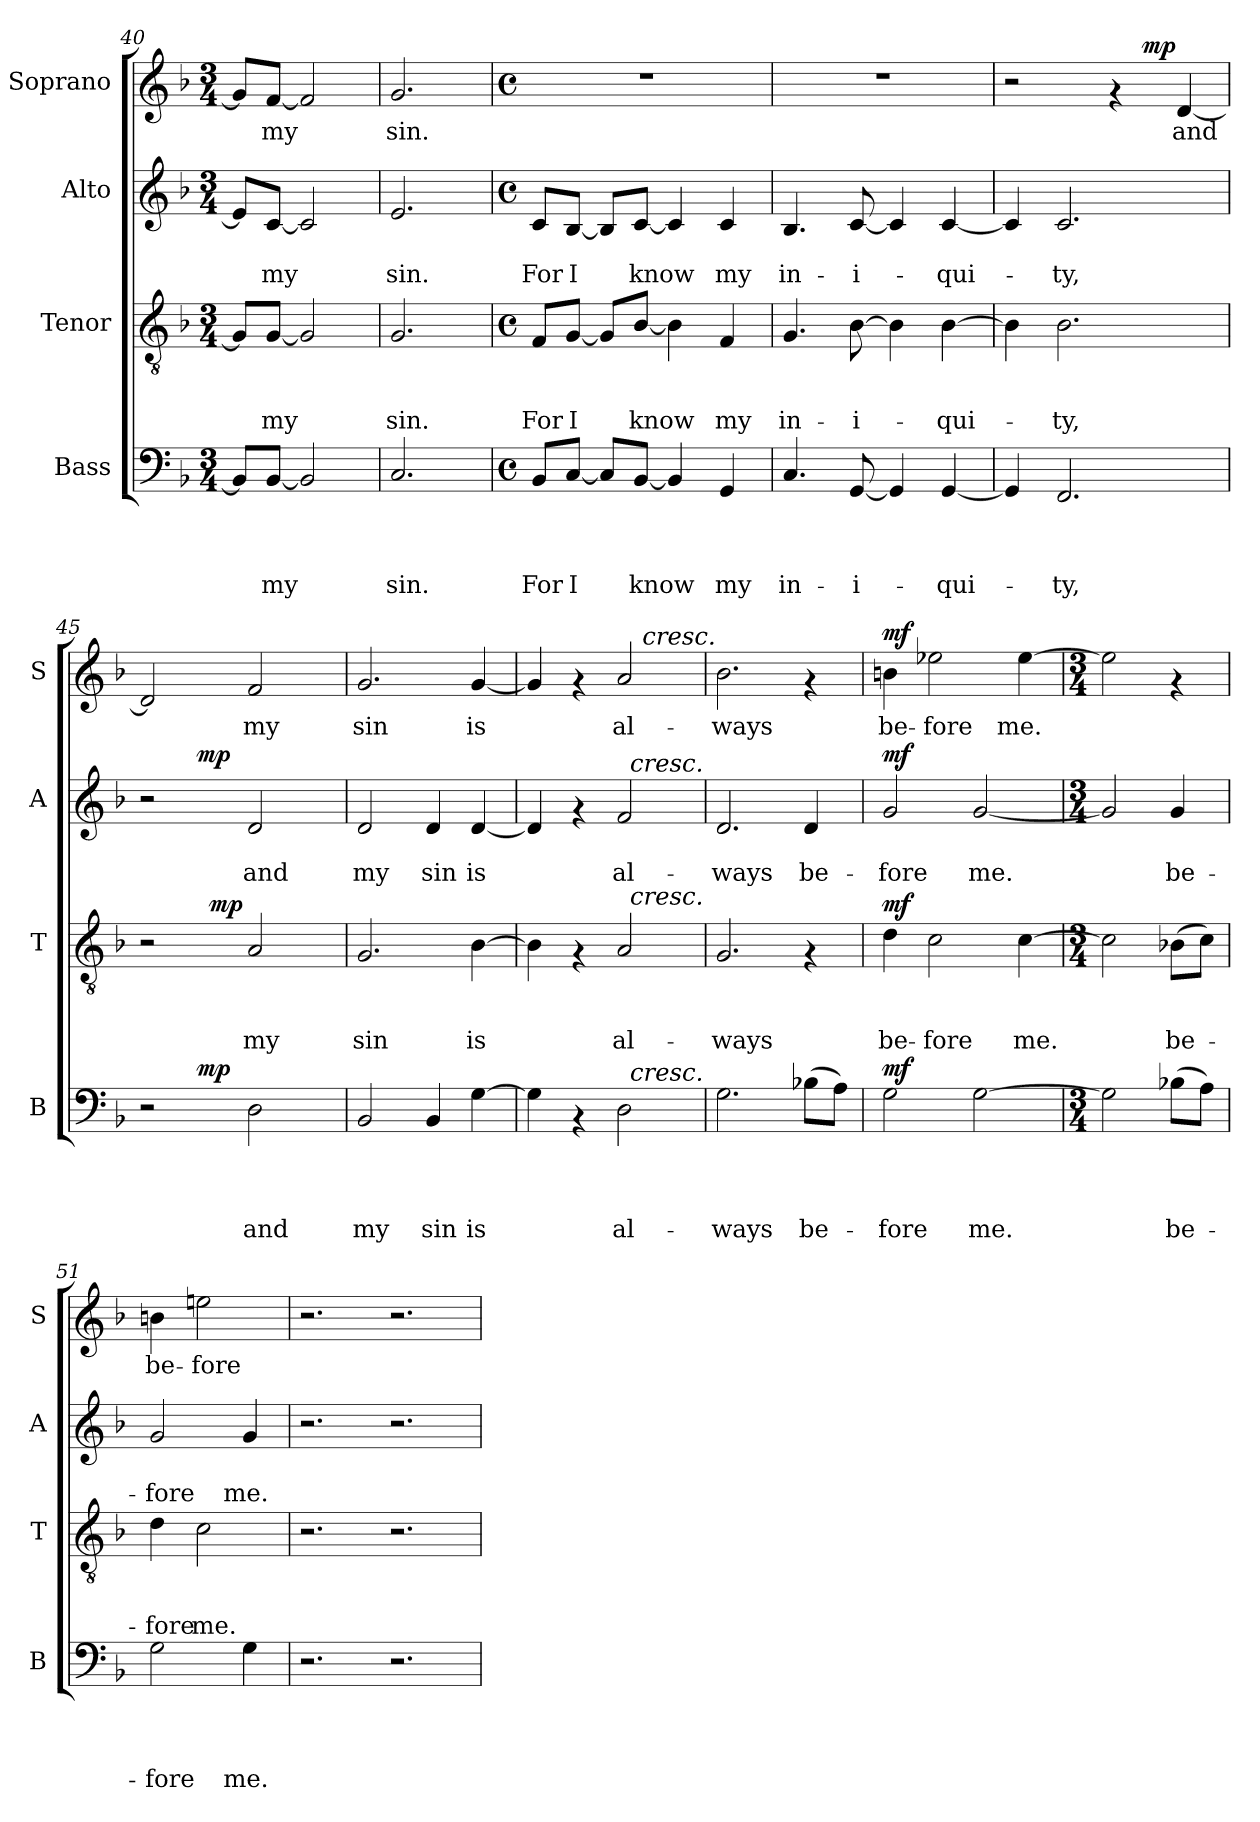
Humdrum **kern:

**kern	**text	**text	**text	**text	**dynam	**kern	**text	**text	**text	**dynam	**kern	**text	**text	**dynam	**kern	**text	**dynam
*part4	*part4	*part4	*part4	*part4	*part4	*part3	*part3	*part3	*part3	*part3	*part2	*part2	*part2	*part2	*part1	*part1	*part1
*staff4	*staff4	*staff4	*staff4	*staff4	*staff4	*staff3	*staff3	*staff3	*staff3	*staff3	*staff2	*staff2	*staff2	*staff2	*staff1	*staff1	*staff1
*I"Bass	*	*	*	*	*	*I"Tenor	*	*	*	*	*I"Alto	*	*	*	*I"Soprano	*	*
*I'B	*	*	*	*	*	*I'T	*	*	*	*	*I'A	*	*	*	*I'S	*	*
*clefF4	*	*	*	*	*	*clefGv2	*	*	*	*	*clefG2	*	*	*	*clefG2	*	*
*k[b-]	*	*	*	*	*	*k[b-]	*	*	*	*	*k[b-]	*	*	*	*k[b-]	*	*
*F:	*	*	*	*	*	*F:	*	*	*	*	*F:	*	*	*	*F:	*	*
*M3/4	*	*	*	*	*	*M3/4	*	*	*	*	*M3/4	*	*	*	*M3/4	*	*
=40	=40	=40	=40	=40	=40	=40	=40	=40	=40	=40	=40	=40	=40	=40	=40	=40	=40
8BB-/L]	.	.	.	.	.	8G/L]	.	.	.	.	8e/L]	.	.	.	8g/L]	.	.
!	!	!	!	!LO:LY:b	!	!	!	!	!LO:LY:b	!	!	!	!LO:LY:b	!	!	!LO:LY:b	!
[<8BB-/J	.	.	.	my	.	[<8G/J	.	.	my	.	[<8c/J	.	my	.	[<8f/J	my	.
2BB-/]	.	.	.	.	.	2G/]	.	.	.	.	2c/]	.	.	.	2f/]	.	.
=41	=41	=41	=41	=41	=41	=41	=41	=41	=41	=41	=41	=41	=41	=41	=41	=41	=41
!	!	!	!	!LO:LY:b	!	!	!	!	!LO:LY:b	!	!	!	!LO:LY:b	!	!	!LO:LY:b	!
2.C/	.	.	.	sin.	.	2.G/	.	.	sin.	.	2.e/	.	sin.	.	2.g/	sin.	.
=42	=42	=42	=42	=42	=42	=42	=42	=42	=42	=42	=42	=42	=42	=42	=42	=42	=42
*M4/4	*	*	*	*	*	*M4/4	*	*	*	*	*M4/4	*	*	*	*M4/4	*	*
*met(c)	*	*	*	*	*	*met(c)	*	*	*	*	*met(c)	*	*	*	*met(c)	*	*
!	!	!	!	!LO:LY:b	!	!	!	!	!LO:LY:b	!	!	!	!LO:LY:b	!	!	!	!
8BB-/L	.	.	.	For	.	8F/L	.	.	For	.	8c/L	.	For	.	1r	.	.
!	!	!	!	!LO:LY:b	!	!	!	!	!LO:LY:b	!	!	!	!LO:LY:b	!	!	!	!
[<8C/J	.	.	.	I	.	[<8G/J	.	.	I	.	[<8B-/J	.	I	.	.	.	.
8C/L]	.	.	.	.	.	8G/L]	.	.	.	.	8B-/L]	.	.	.	.	.	.
!	!	!	!	!LO:LY:b	!	!	!	!	!LO:LY:b	!	!	!	!LO:LY:b	!	!	!	!
[<8BB-/J	.	.	.	know	.	[>8B-/J	.	.	know	.	[<8c/J	.	know	.	.	.	.
4BB-/]	.	.	.	.	.	4B-\]	.	.	.	.	4c/]	.	.	.	.	.	.
!	!	!	!	!LO:LY:b	!	!	!	!	!LO:LY:b	!	!	!	!LO:LY:b	!	!	!	!
4GG/	.	.	.	my	.	4F/	.	.	my	.	4c/	.	my	.	.	.	.
!!LO:PB:g=z
=43	=43	=43	=43	=43	=43	=43	=43	=43	=43	=43	=43	=43	=43	=43	=43	=43	=43
!	!	!	!	!LO:LY:b	!	!	!	!	!LO:LY:b	!	!	!	!LO:LY:b	!	!	!	!
4.C/	.	.	.	in-	.	4.G/	.	.	in-	.	4.B-/	.	in-	.	1r	.	.
!	!	!	!	!LO:LY:b	!	!	!	!	!LO:LY:b	!	!	!	!LO:LY:b	!	!	!	!
[<8GG/	.	.	.	-i-	.	[>8B-\	.	.	-i-	.	[<8c/	.	-i-	.	.	.	.
4GG/]	.	.	.	.	.	4B-\]	.	.	.	.	4c/]	.	.	.	.	.	.
!	!	!	!	!LO:LY:b	!	!	!	!	!LO:LY:b	!	!	!	!LO:LY:b	!	!	!	!
[<4GG/	.	.	.	-qui-	.	[>4B-\	.	.	-qui-	.	[<4c/	.	-qui-	.	.	.	.
=44	=44	=44	=44	=44	=44	=44	=44	=44	=44	=44	=44	=44	=44	=44	=44	=44	=44
*	*	*	*	*	*	*	*	*	*	*	*	*	*	*	*^	*	*
4GG/]	.	.	.	.	.	4B-\]	.	.	.	.	4c/]	.	.	.	2r	2ryy	.	.
!	!	!	!	!LO:LY:b	!	!	!	!	!LO:LY:b	!	!	!	!LO:LY:b	!	!	!	!	!
2.FF/	.	.	.	-ty,	.	2.B-\	.	.	-ty,	.	2.c/	.	-ty,	.	.	.	.	.
.	.	.	.	.	.	.	.	.	.	.	.	.	.	.	4rf	8ryy	.	.
!	!	!	!	!	!	!	!	!	!	!	!	!	!	!	!	!	!	!LO:DY:a
.	.	.	.	.	.	.	.	.	.	.	.	.	.	.	.	4.ryy	.	mp
!	!	!	!	!	!	!	!	!	!	!	!	!	!	!	!	!	!LO:LY:b	!
.	.	.	.	.	.	.	.	.	.	.	.	.	.	.	[<4d/	.	and	.
*	*	*	*	*	*	*	*	*	*	*	*	*	*	*	*v	*v	*	*
=45	=45	=45	=45	=45	=45	=45	=45	=45	=45	=45	=45	=45	=45	=45	=45	=45	=45
*^	*	*	*	*	*	*^	*	*	*	*	*^	*	*	*	*	*	*
2r	4ryy	.	.	.	.	.	2r	4ryy	.	.	.	.	2r	4ryy	.	.	.	2d/]	.	.
.	32ryy	.	.	.	.	.	.	16ryy	.	.	.	.	.	32ryy	.	.	.	.	.	.
!	!	!	!	!	!	!LO:DY:a	!	!	!	!	!	!	!	!	!	!	!LO:DY:a	!	!	!
.	2ryy	.	.	.	.	mp	.	.	.	.	.	.	.	2ryy	.	.	mp	.	.	.
!	!	!	!	!	!	!	!	!	!	!	!	!LO:DY:a	!	!	!	!	!	!	!	!
.	.	.	.	.	.	.	.	2ryy	.	.	.	mp	.	.	.	.	.	.	.	.
!	!	!	!	!	!LO:LY:b	!	!	!	!	!	!LO:LY:b	!	!	!	!	!LO:LY:b	!	!	!LO:LY:b	!
2D\	.	.	.	.	and	.	2A/	.	.	.	my	.	2d/	.	.	and	.	2f/	my	.
.	8..ryy	.	.	.	.	.	.	.	.	.	.	.	.	8..ryy	.	.	.	.	.	.
.	.	.	.	.	.	.	.	8.ryy	.	.	.	.	.	.	.	.	.	.	.	.
=46	=46	=46	=46	=46	=46	=46	=46	=46	=46	=46	=46	=46	=46	=46	=46	=46	=46	=46	=46	=46
!	!	!	!	!	!LO:LY:b	!	!	!	!	!	!LO:LY:b	!	!	!	!	!LO:LY:b	!	!	!LO:LY:b	!
*v	*v	*	*	*	*	*	*	*	*	*	*	*	*v	*v	*	*	*	*	*	*
*	*	*	*	*	*	*v	*v	*	*	*	*	*	*	*	*	*	*	*
2BB-/	.	.	.	my	.	2.G/	.	.	sin	.	2d/	.	my	.	2.g/	sin	.
!	!	!	!	!LO:LY:b	!	!	!	!	!	!	!	!	!LO:LY:b	!	!	!	!
4BB-/	.	.	.	sin	.	.	.	.	.	.	4d/	.	sin	.	.	.	.
!	!	!	!	!LO:LY:b	!	!	!	!	!LO:LY:b	!	!	!	!LO:LY:b	!	!	!LO:LY:b	!
[>4G\	.	.	.	is	.	[>4B-\	.	.	is	.	[<4d/	.	is	.	[<4g/	is	.
=47	=47	=47	=47	=47	=47	=47	=47	=47	=47	=47	=47	=47	=47	=47	=47	=47	=47
*^	*	*	*	*	*	*^	*	*	*	*	*^	*	*	*	*^	*	*
4G\]	2ryy	.	.	.	.	.	4B-\]	2ryy	.	.	.	.	4d/]	2ryy	.	.	.	4g/]	2ryy	.	.
4rAA	.	.	.	.	.	.	4rF	.	.	.	.	.	4rf	.	.	.	.	4rf	.	.	.
!	!	!	!	!	!LO:LY:b	!	!	!	!	!	!LO:LY:b	!	!	!	!	!LO:LY:b	!	!	!	!LO:LY:b	!
2D\	32ryy	.	.	.	al-	.	2A/	32ryy	.	.	al-	.	2f/	32ryy	.	al-	.	2a/	16ryy	al-	.
!	!	!	!	!	!	!	!	!	!	!	!	!	!	!LO:TX:a:i:t=cresc.	!	!	!	!	!	!	!
!	!	!	!	!	!	!	!	!LO:TX:a:i:t=cresc.	!	!	!	!	!	!	!	!	!	!	!	!	!
!	!LO:TX:a:i:t=cresc.	!	!	!	!	!	!	!	!	!	!	!	!	!	!	!	!	!	!	!	!
.	4...ryy	.	.	.	.	.	.	4...ryy	.	.	.	.	.	4...ryy	.	.	.	.	.	.	.
!	!	!	!	!	!	!	!	!	!	!	!	!	!	!	!	!	!	!	!LO:TX:a:i:t=cresc.	!	!
.	.	.	.	.	.	.	.	.	.	.	.	.	.	.	.	.	.	.	4..ryy	.	.
=48	=48	=48	=48	=48	=48	=48	=48	=48	=48	=48	=48	=48	=48	=48	=48	=48	=48	=48	=48	=48	=48
!	!	!	!	!	!LO:LY:b	!	!	!	!	!	!LO:LY:b	!	!	!	!	!LO:LY:b	!	!	!	!LO:LY:b	!
*v	*v	*	*	*	*	*	*	*	*	*	*	*	*v	*v	*	*	*	*v	*v	*	*
*	*	*	*	*	*	*v	*v	*	*	*	*	*	*	*	*	*	*	*
2.G\	.	.	.	-ways	.	2.G/	.	.	-ways	.	2.d/	.	-ways	.	2.b-\	-ways	.
!	!	!	!	!LO:LY:b	!	!	!	!	!	!	!	!	!LO:LY:b	!	!	!	!
(>8B-X\L	.	.	.	be-	.	4rF	.	.	.	.	4d/	.	be-	.	4rf	.	.
8A\J)	.	.	.	.	.	.	.	.	.	.	.	.	.	.	.	.	.
=49	=49	=49	=49	=49	=49	=49	=49	=49	=49	=49	=49	=49	=49	=49	=49	=49	=49
!	!	!	!	!LO:LY:b	!LO:DY:a	!	!	!	!LO:LY:b	!LO:DY:a	!	!	!LO:LY:b	!LO:DY:a	!	!LO:LY:b	!LO:DY:a
2G\	.	.	.	-fore	mf	4d\	.	.	be-	mf	2g/	.	-fore	mf	4bn\	be-	mf
!	!	!	!	!	!	!	!	!	!LO:LY:b	!	!	!	!	!	!	!LO:LY:b	!
.	.	.	.	.	.	2c\	.	.	-fore	.	.	.	.	.	2ee-X\	-fore	.
!	!	!	!	!LO:LY:b	!	!	!	!	!	!	!	!	!LO:LY:b	!	!	!	!
[>2G\	.	.	.	me.	.	.	.	.	.	.	[<2g/	.	me.	.	.	.	.
!	!	!	!	!	!	!	!	!	!LO:LY:b	!	!	!	!	!	!	!LO:LY:b	!
.	.	.	.	.	.	[>4c\	.	.	me.	.	.	.	.	.	[>4ee-\	me.	.
=50	=50	=50	=50	=50	=50	=50	=50	=50	=50	=50	=50	=50	=50	=50	=50	=50	=50
*M3/4	*	*	*	*	*	*M3/4	*	*	*	*	*M3/4	*	*	*	*M3/4	*	*
2G\]	.	.	.	.	.	2c\]	.	.	.	.	2g/]	.	.	.	2ee-\]	.	.
!	!	!	!	!LO:LY:b	!	!	!	!	!LO:LY:b	!	!	!	!LO:LY:b	!	!	!	!
(>8B-X\L	.	.	.	be-	.	(>8B-X\L	.	.	be-	.	4g/	.	be-	.	4rf	.	.
8A\J)	.	.	.	.	.	8c\J)	.	.	.	.	.	.	.	.	.	.	.
=51	=51	=51	=51	=51	=51	=51	=51	=51	=51	=51	=51	=51	=51	=51	=51	=51	=51
!	!	!	!	!LO:LY:b	!	!	!	!	!LO:LY:b	!	!	!	!LO:LY:b	!	!	!LO:LY:b	!
2G\	.	.	.	-fore	.	4d\	.	.	-fore	.	2g/	.	-fore	.	4bn\	be-	.
!	!	!	!	!	!	!	!	!	!LO:LY:b	!	!	!	!	!	!	!LO:LY:b	!
.	.	.	.	.	.	2c\	.	.	me.	.	.	.	.	.	2een\	-fore	.
!	!	!	!	!LO:LY:b	!	!	!	!	!	!	!	!	!LO:LY:b	!	!	!	!
4G\	.	.	.	me.	.	.	.	.	.	.	4g/	.	me.	.	.	.	.
=52	=52	=52	=52	=52	=52	=52	=52	=52	=52	=52	=52	=52	=52	=52	=52	=52	=52
2.r	.	.	.	.	.	2.r	.	.	.	.	2.r	.	.	.	2.r	.	.
2.r	.	.	.	.	.	2.r	.	.	.	.	2.r	.	.	.	2.r	.	.
=	=	=	=	=	=	=	=	=	=	=	=	=	=	=	=	=	=
*-	*-	*-	*-	*-	*-	*-	*-	*-	*-	*-	*-	*-	*-	*-	*-	*-	*-
